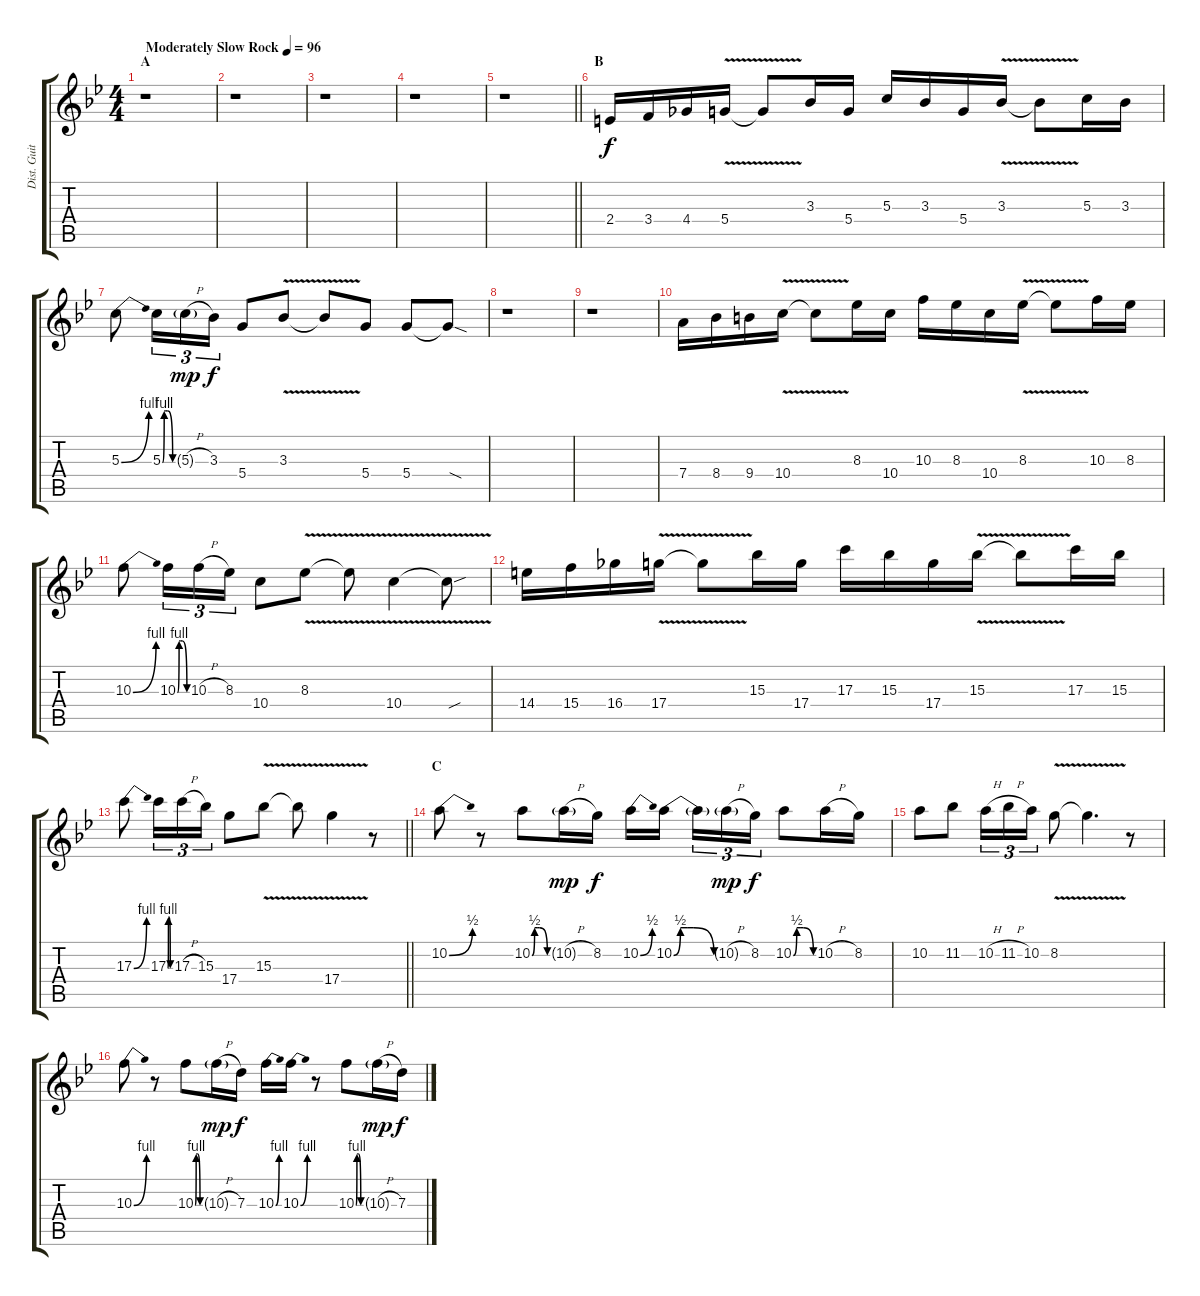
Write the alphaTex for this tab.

\track ("Dist. Guitar" "Dist. Guit") {instrument distortionguitar}
\staff {score tabs}
\tuning (E4 B3 G3 D3 A2 E2) {hide}
\ts (4 4)
\section ("" "A")
\tempo (96 "Moderately Slow Rock")
\clef g2
\ks gminor
r.1{dy f instrument distortionguitar} |
r.1 |
r.1 |
r.1 |
\barLineRight lightlight
r.1 |
\section ("" "B")
2.4.16 3.4.16 4.4.16 5.4{v}.16 5.4{t}.8 3.3.16 5.4.16 5.3.16 3.3.16 5.4.16 3.3{v}.16 3.3{t}.8 5.3.16 3.3.16 |
5.3{be (bend 0 0 60 4)}.8 5.3{be (custom 0 0 10 4 20 4 30 4 60 0)}.16{tu (3 2)} 5.3{h g}.16{tu (3 2) dy mp} 3.3.16{tu (3 2) dy f} 5.4.8 3.3{v}.8 3.3{t}.8 5.4.8 5.4.8 5.4{sod t}.8 |
r.1 |
r.1 |
7.4.16 8.4.16 9.4.16 10.4{v}.16 10.4{t}.8 8.3.16 10.4.16 10.3.16 8.3.16 10.4.16 8.3{v}.16 8.3{t}.8 10.3.16 8.3.16 |
10.3{be (bend 0 0 60 4)}.8 10.3{be (custom 0 0 10 4 20 4 30 4 60 0)}.16{tu (3 2)} 10.3{h}.16{tu (3 2)} 8.3.16{tu (3 2)} 10.4.8 8.3{v}.8 8.3{t}.8 10.4{v}.4 10.4{sou t}.8 |
14.4.16 15.4.16 16.4.16 17.4{v}.16 17.4{t}.8 15.3.16 17.4.16 17.3.16 15.3.16 17.4.16 15.3{v}.16 15.3{t}.8 17.3.16 15.3.16 |
\barLineRight lightlight
17.3{be (bend 0 0 60 4)}.8 17.3{be (custom 0 0 10 4 20 4 30 4 60 0)}.16{tu (3 2)} 17.3{h}.16{tu (3 2)} 15.3.16{tu (3 2)} 17.4.8 15.3{v}.8 15.3{t}.8 17.4{v}.4 r.8 |
\section ("" "C")
10.2{be (bend 0 0 60 2)}.8 r.8 10.2{be (custom 0 0 10 2 20 2 30 2 60 0)}.8 10.2{h g}.16{dy mp} 8.2.16{dy f} 10.2{be (bend 0 0 60 2)}.16 10.2{be (custom 0 0 10 2 20 2 30 2 60 0)}.16{beam splitsecondary} 10.2{t}.16{tu (3 2)} 10.2{h g}.16{tu (3 2) dy mp} 8.2.16{tu (3 2) dy f} 10.2{be (custom 0 0 10 2 20 2 30 2 60 0)}.8 10.2{h}.16 8.2.16 |
10.2.8 11.2.8 10.2{h}.16{tu (3 2)} 11.2{h}.16{tu (3 2)} 10.2.16{tu (3 2)} 8.2{v}.8 8.2{t}.4{d} r.8 |
10.3{be (bend 0 0 60 4)}.8 r.8 10.3{be (custom 0 0 10 4 20 4 30 4 60 0)}.8 10.3{h g}.16{dy mp} 7.3.16{dy f} 10.3{be (bend 0 0 60 4)}.16 10.3{be (bend 0 0 60 4)}.16 r.8 10.3{be (custom 0 0 10 4 20 4 30 4 60 0)}.8 10.3{h g}.16{dy mp} 7.3.16{dy f}
